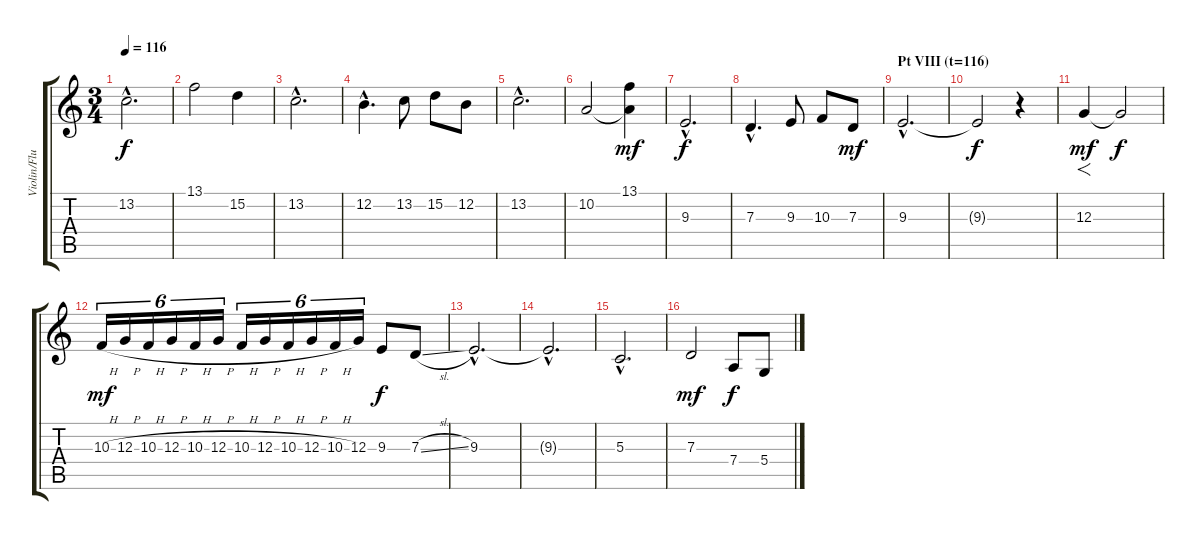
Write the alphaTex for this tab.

\track ("Violin/Flute" "Violin/Flu") {instrument violin}
\staff {score tabs}
\tuning (E4 B3 G3 D3 A2 E2) {hide}
\ts (3 4)
\tempo 116
\clef g2
\ks c
13.2{hac}.2{d dy f instrument flute} |
13.1.2 15.2.4 |
13.2{hac}.2{d instrument flute} |
12.2{hac}.4{d} 13.2.8 15.2.8 12.2.8 |
13.2{hac}.2{d instrument flute} |
10.2.2 (13.1 10.2{t}).4{dy mf} |
9.3{hac}.2{d dy f instrument flute} |
7.3{hac}.4{d} 9.3.8 10.3.8 7.3.8{dy mf} |
\section ("" "Pt VIII (t=116)")
9.3{hac}.2{d} |
9.3{t}.2{dy f} r.4 |
12.3.4{f dy mf instrument violin} 12.3{t}.2{dy f} |
10.3{h}.16{tu (6 4) dy mf} 12.3{h}.16{tu (6 4)} 10.3{h}.16{tu (6 4)} 12.3{h}.16{tu (6 4)} 10.3{h}.16{tu (6 4)} 12.3{h}.16{tu (6 4)} 10.3{h}.16{tu (6 4)} 12.3{h}.16{tu (6 4)} 10.3{h}.16{tu (6 4)} 12.3{h}.16{tu (6 4)} 10.3{h}.16{tu (6 4)} 12.3.16{tu (6 4)} 9.3.8{dy f} 7.3{sl}.8 |
9.3{hac}.2{d} |
9.3{hac t}.2{d} |
5.3{hac}.2{d} |
7.3.2{dy mf} 7.4.8{dy f} 5.4.8
